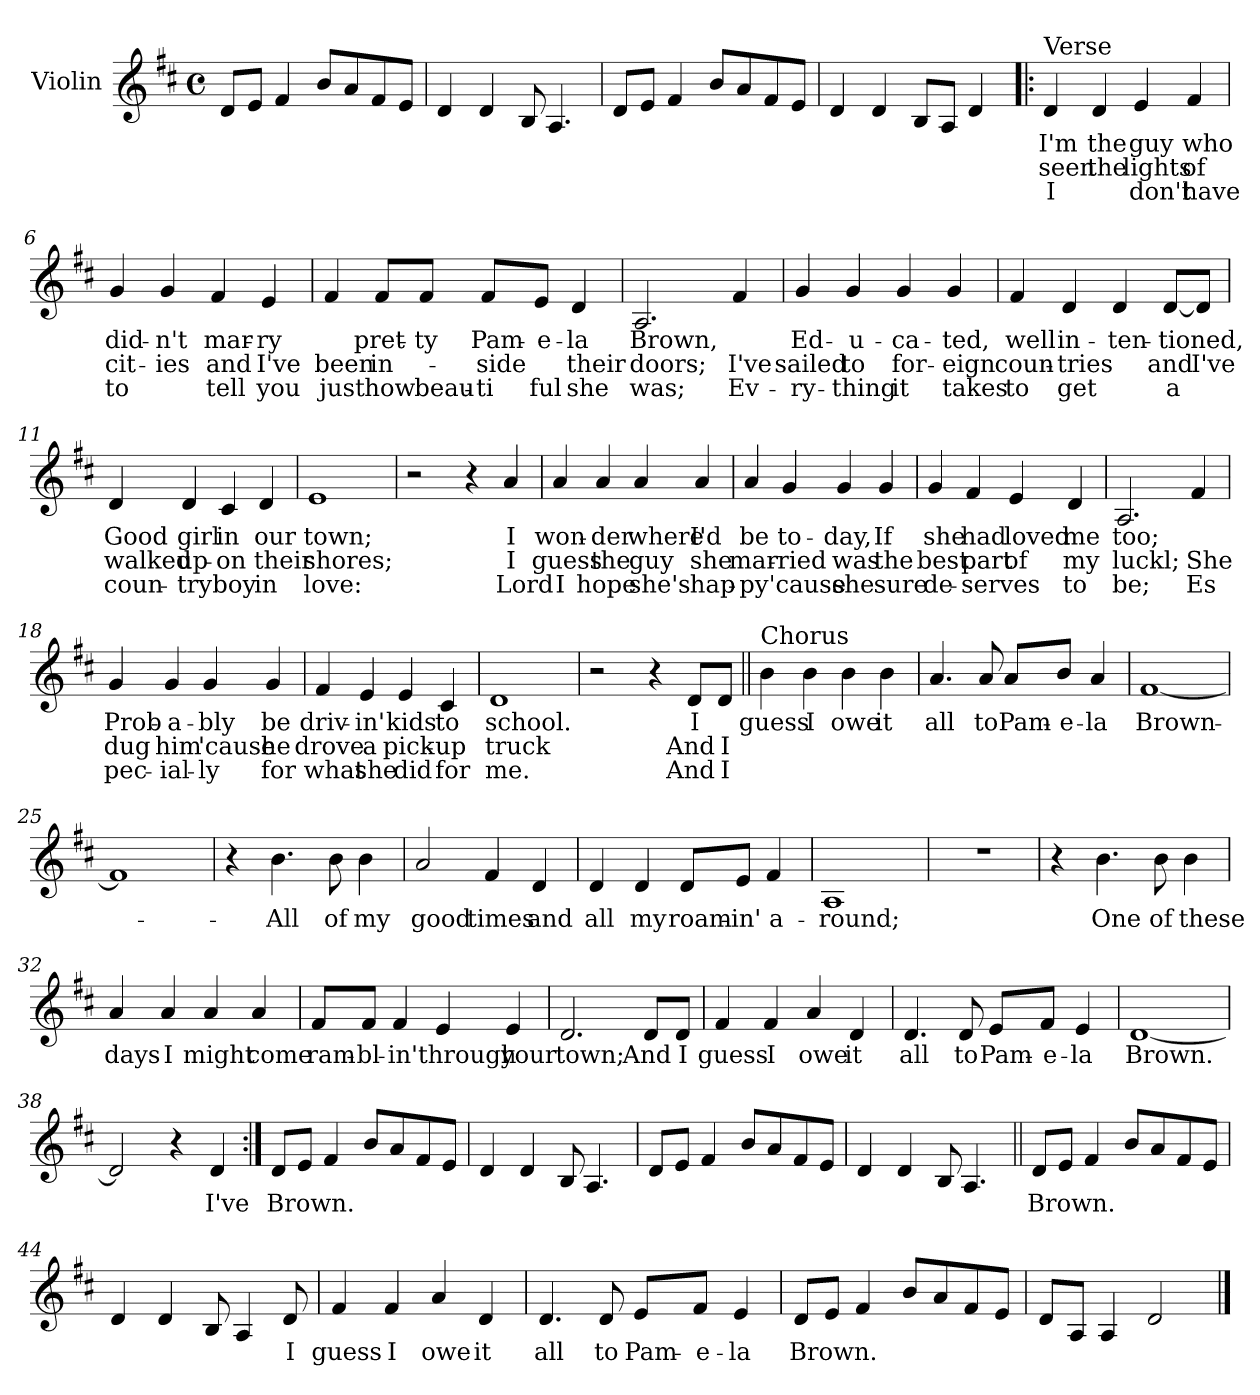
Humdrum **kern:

**kern	**text	**text	**text
*part1	*part1	*part1	*part1
*staff1	*staff1	*staff1	*staff1
*I"Violin	*	*	*
*I'Vln	*	*	*
*clefG2	*	*	*
*k[f#c#]	*	*	*
*D:	*	*	*
*M4/4	*	*	*
*met(c)	*	*	*
=1	=1	=1	=1
8d/L	.	.	.
8e/J	.	.	.
4f#/	.	.	.
8b/L	.	.	.
8a/	.	.	.
8f#/	.	.	.
8e/J	.	.	.
=2	=2	=2	=2
4d/	.	.	.
4d/	.	.	.
8B/	.	.	.
4.A/	.	.	.
=3	=3	=3	=3
8d/L	.	.	.
8e/J	.	.	.
4f#/	.	.	.
8b/L	.	.	.
8a/	.	.	.
8f#/	.	.	.
8e/J	.	.	.
=4	=4	=4	=4
4d/	.	.	.
4d/	.	.	.
8B/L	.	.	.
8A/J	.	.	.
4d/	.	.	.
=5!|:	=5!|:	=5!|:	=5!|:
!LO:TX:a:t=Verse	!	!	!
4d/	I'm	seen	I
4d/	the	the	.
4e/	guy	lights	don't
4f#/	who	of	have
!!LO:LB:g=z
=6	=6	=6	=6
4g/	did-	cit-	to
4g/	-n't	-ies	.
4f#/	mar-	and	tell
4e/	-ry	I've	you
=7	=7	=7	=7
4f#/	.	been	just
8f#/L	pret-	in-	how
8f#/J	-ty	.	beau-
8f#/L	Pam-	-side	-ti
8e/J	-e-	.	ful
4d/	-la	their	she
=8	=8	=8	=8
2.A/	Brown,	doors;	was;
4f#/	.	I've	Ev-
=9	=9	=9	=9
4g/	Ed-	sailed	-ry-
4g/	-u-	to	-thing
4g/	-ca-	for-	it
4g/	-ted,	-eign	takes
!!LO:LB:g=z
=10	=10	=10	=10
4f#/	well	coun-	to
4d/	in-	-tries	get
4d/	-ten-	.	.
[8d/L	-tioned,	and	a
8d/J]	.	I've	.
=11	=11	=11	=11
4d/	Good	walked	coun-
4d/	girl	up-	-try
4c#/	in	-on	boy
4d/	our	their	in
=12	=12	=12	=12
1e	town;	shores;	love:
=13	=13	=13	=13
2r	.	.	.
4r	.	.	.
4a/	I	I	Lord
=14	=14	=14	=14
4a/	won-	guess	I
4a/	-der	the	hope
4a/	where	guy	she's
4a/	I'd	she	hap-
!!LO:LB:g=z
=15	=15	=15	=15
4a/	be	mar-	-py
4g/	to-	-ried	'cause
4g/	-day,	was	she
4g/	If	the	sure
=16	=16	=16	=16
4g/	she	best	de-
4f#/	had	part	-serves
4e/	loved	of	.
4d/	me	my	to
=17	=17	=17	=17
2.A/	too;	luckl;	be;
4f#/	.	She	Es
=18	=18	=18	=18
4g/	Prob-	dug	pec-
4g/	-a-	him	-ial-
4g/	-bly	'cause	-ly
4g/	be	he	for
=19	=19	=19	=19
4f#/	driv-	drove	what
4e/	-in'	a	she
4e/	kids	pick-	did
4c#/	to	-up	for
!!LO:LB:g=z
=20	=20	=20	=20
1d	school.	truck	me.
=21	=21	=21	=21
2r	.	.	.
4r	.	.	.
8d/L	I	And	And
8d/J	.	I	I
=22||	=22||	=22||	=22||
!LO:TX:a:t=Chorus	!	!	!
4b\	guess	.	.
4b\	I	.	.
4b\	owe	.	.
4b\	it	.	.
=23	=23	=23	=23
4.a/	all	.	.
8a/	to	.	.
8a/L	Pam-	.	.
8b/J	-e-	.	.
4a/	-la	.	.
=24	=24	=24	=24
[1f#	Brown-	.	.
=25	=25	=25	=25
1f#]	.	.	.
=26	=26	=26	=26
4r	.	.	.
4.b\	All	.	.
8b\	of	.	.
4b\	my	.	.
!!LO:LB:g=z
=27	=27	=27	=27
2a/	good	.	.
4f#/	times	.	.
4d/	and	.	.
=28	=28	=28	=28
4d/	all	.	.
4d/	my	.	.
8d/L	roam-	.	.
8e/J	-in'	.	.
4f#/	a-	.	.
=29	=29	=29	=29
1A	-round;	.	.
=30	=30	=30	=30
1r	.	.	.
=31	=31	=31	=31
4r	.	.	.
4.b\	One	.	.
8b\	of	.	.
4b\	these	.	.
=32	=32	=32	=32
4a/	days	.	.
4a/	I	.	.
4a/	might	.	.
4a/	come	.	.
!!LO:LB:g=z
=33	=33	=33	=33
8f#/L	ram-	.	.
8f#/J	-bl-	.	.
4f#/	-in'	.	.
4e/	through	.	.
4e/	your	.	.
=34	=34	=34	=34
2.d/	town;	.	.
8d/L	And	.	.
8d/J	I	.	.
=35	=35	=35	=35
4f#/	guess	.	.
4f#/	I	.	.
4a/	owe	.	.
4d/	it	.	.
=36	=36	=36	=36
4.d/	all	.	.
8d/	to	.	.
8e/L	Pam-	.	.
8f#/J	-e-	.	.
4e/	-la	.	.
=37	=37	=37	=37
[1d	Brown.	.	.
=38	=38	=38	=38
2d/]	.	.	.
4r	.	.	.
4d/	I've	.	.
!!LO:PB:g=z
=39:|!	=39:|!	=39:|!	=39:|!
8d/L	Brown.	.	.
8e/J	.	.	.
4f#/	.	.	.
8b/L	.	.	.
8a/	.	.	.
8f#/	.	.	.
8e/J	.	.	.
=40	=40	=40	=40
4d/	.	.	.
4d/	.	.	.
8B/	.	.	.
4.A/	.	.	.
=41	=41	=41	=41
8d/L	.	.	.
8e/J	.	.	.
4f#/	.	.	.
8b/L	.	.	.
8a/	.	.	.
8f#/	.	.	.
8e/J	.	.	.
=42	=42	=42	=42
4d/	.	.	.
4d/	.	.	.
8B/	.	.	.
4.A/	.	.	.
=43||	=43||	=43||	=43||
8d/L	Brown.	.	.
8e/J	.	.	.
4f#/	.	.	.
8b/L	.	.	.
8a/	.	.	.
8f#/	.	.	.
8e/J	.	.	.
!!LO:LB:g=z
=44	=44	=44	=44
4d/	.	.	.
4d/	.	.	.
8B/	.	.	.
4A/	.	.	.
8d/	I	.	.
=45	=45	=45	=45
4f#/	guess	.	.
4f#/	I	.	.
4a/	owe	.	.
4d/	it	.	.
=46	=46	=46	=46
4.d/	all	.	.
8d/	to	.	.
8e/L	Pam-	.	.
8f#/J	-e-	.	.
4e/	-la	.	.
=47	=47	=47	=47
8d/L	Brown.	.	.
8e/J	.	.	.
4f#/	.	.	.
8b/L	.	.	.
8a/	.	.	.
8f#/	.	.	.
8e/J	.	.	.
=48	=48	=48	=48
8d/L	.	.	.
8A/J	.	.	.
4A/	.	.	.
2d/	.	.	.
==	==	==	==
*-	*-	*-	*-
